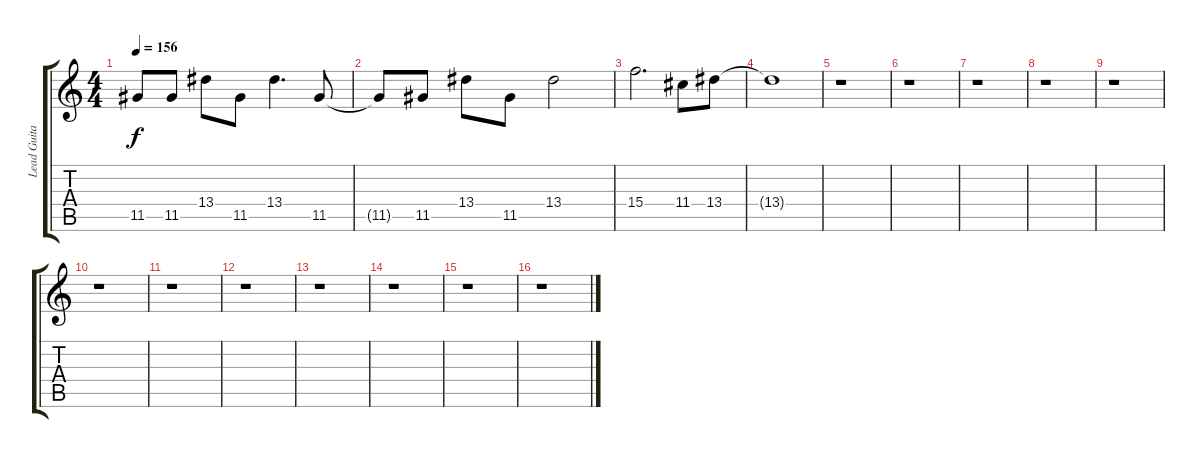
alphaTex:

\track ("Lead Guitar" "Lead Guita") {instrument overdrivenguitar}
\staff {score tabs}
\tuning (E4 B3 G3 D3 A2 D2) {hide}
\ts (4 4)
\tempo 156
\clef g2
\ks c
11.5.8{dy f} 11.5.8 13.4.8 11.5.8 13.4.4{d} 11.5.8 |
11.5{t}.8 11.5.8 13.4.8 11.5.8 13.4.2 |
15.4.2{d} 11.4.8 13.4.8 |
13.4{t}.1 |
r.1 |
r.1 |
r.1 |
r.1 |
r.1 |
r.1 |
r.1 |
r.1 |
r.1 |
r.1 |
r.1 |
r.1
